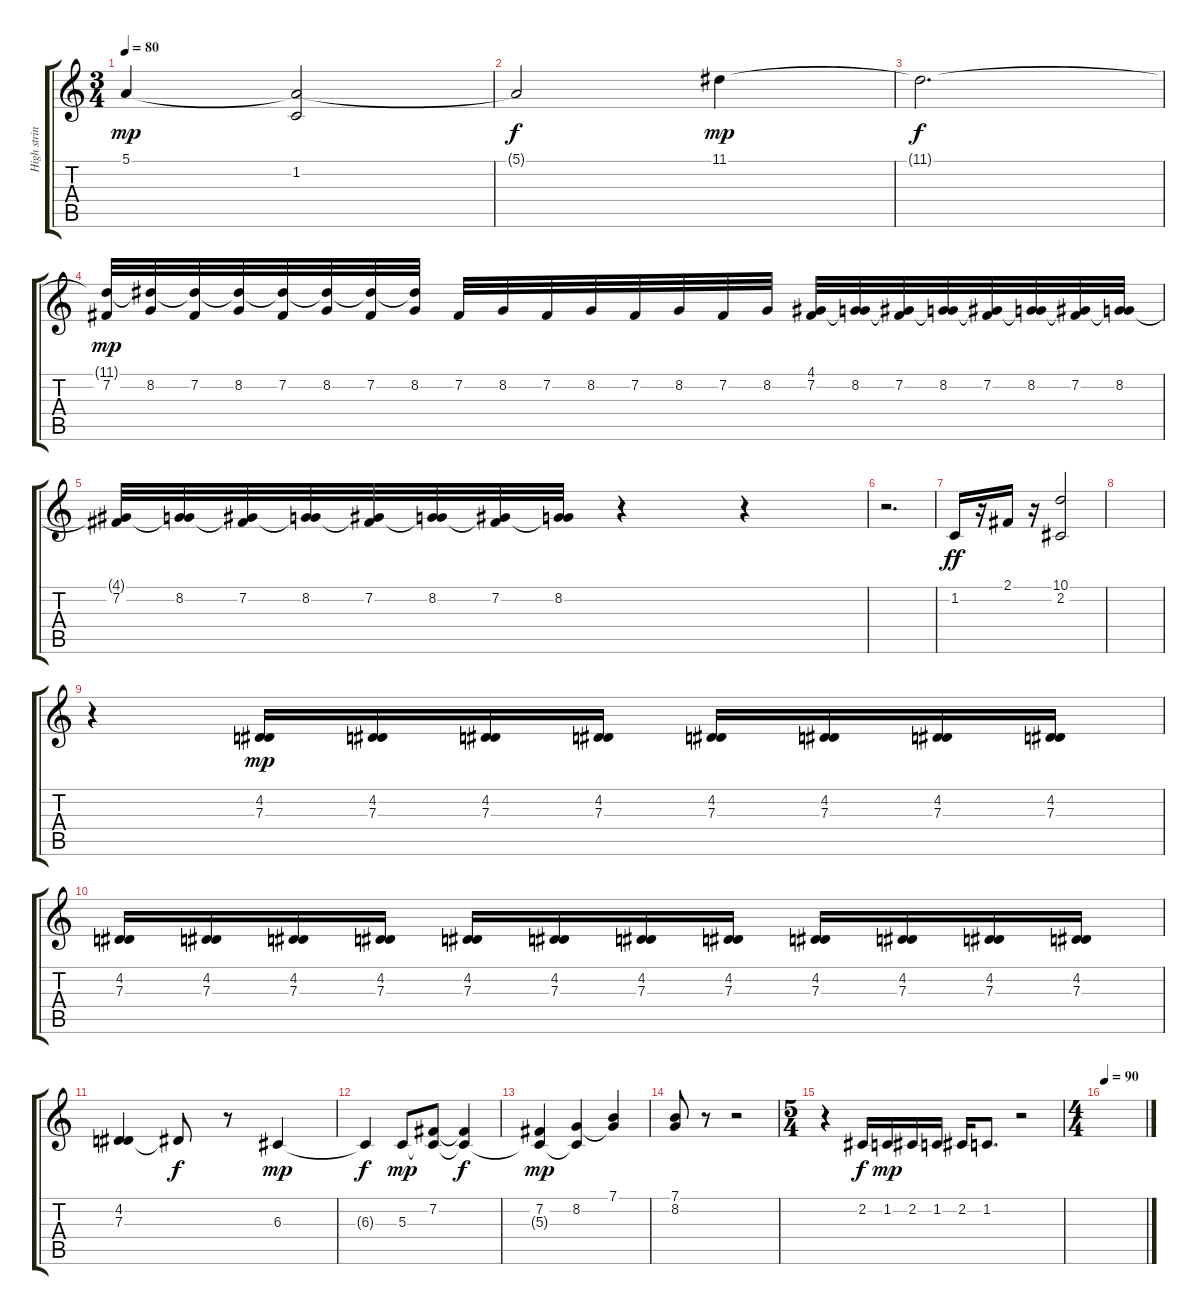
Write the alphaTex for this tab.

\track ("High strings" "High strin") {instrument viola}
\staff {score tabs}
\tuning (E4 B3 G3 D3 A2 E2) {hide}
\ts (3 4)
\tempo 80
\clef g2
\ks c
5.1.4{dy mp} (5.1{t} 1.2).2 |
5.1{t}.2{dy f} 11.1.4{dy mp} |
11.1{t}.2{d dy f} |
(11.1{t} 7.2).32{dy mp} (11.1{t} 8.2).32 (11.1{t} 7.2).32 (11.1{t} 8.2).32 (11.1{t} 7.2).32 (11.1{t} 8.2).32 (11.1{t} 7.2).32 (11.1{t} 8.2).32 7.2.32 8.2.32 7.2.32 8.2.32 7.2.32 8.2.32 7.2.32 8.2.32 (4.1 7.2).32 (4.1{t} 8.2).32 (4.1{t} 7.2).32 (4.1{t} 8.2).32 (4.1{t} 7.2).32 (4.1{t} 8.2).32 (4.1{t} 7.2).32 (4.1{t} 8.2).32 |
(4.1{t} 7.2).32 (4.1{t} 8.2).32 (4.1{t} 7.2).32 (4.1{t} 8.2).32 (4.1{t} 7.2).32 (4.1{t} 8.2).32 (4.1{t} 7.2).32 (4.1{t} 8.2).32 r.4 r.4 |
r.2{d} |
1.2.16{dy ff} r.16 2.1.16 r.16 (10.1 2.2).2 |
|
r.4 (4.2 7.3).16{dy mp} (4.2 7.3).16 (4.2 7.3).16 (4.2 7.3).16 (4.2 7.3).16 (4.2 7.3).16 (4.2 7.3).16 (4.2 7.3).16 |
(4.2 7.3).16 (4.2 7.3).16 (4.2 7.3).16 (4.2 7.3).16 (4.2 7.3).16 (4.2 7.3).16 (4.2 7.3).16 (4.2 7.3).16 (4.2 7.3).16 (4.2 7.3).16 (4.2 7.3).16 (4.2 7.3).16 |
(4.2 7.3).4 4.2{t}.8{dy f} r.8 6.3.4{dy mp} |
6.3{t}.4{dy f} 5.3.8{dy mp} (7.2 5.3{t}).8 (7.2{t} 5.3{t}).4{dy f} |
(7.2 5.3{t}).4{dy mp} (8.2 5.3{t}).4 (7.1 8.2{t}).4 |
(7.1 8.2).8 r.8 r.2 |
\ts (5 4)
r.4 2.2.16{dy f} 1.2.16{dy mp} 2.2.16 1.2.16 2.2.16 1.2.8{d} r.2 |
\ts (4 4)
\tempo 90
